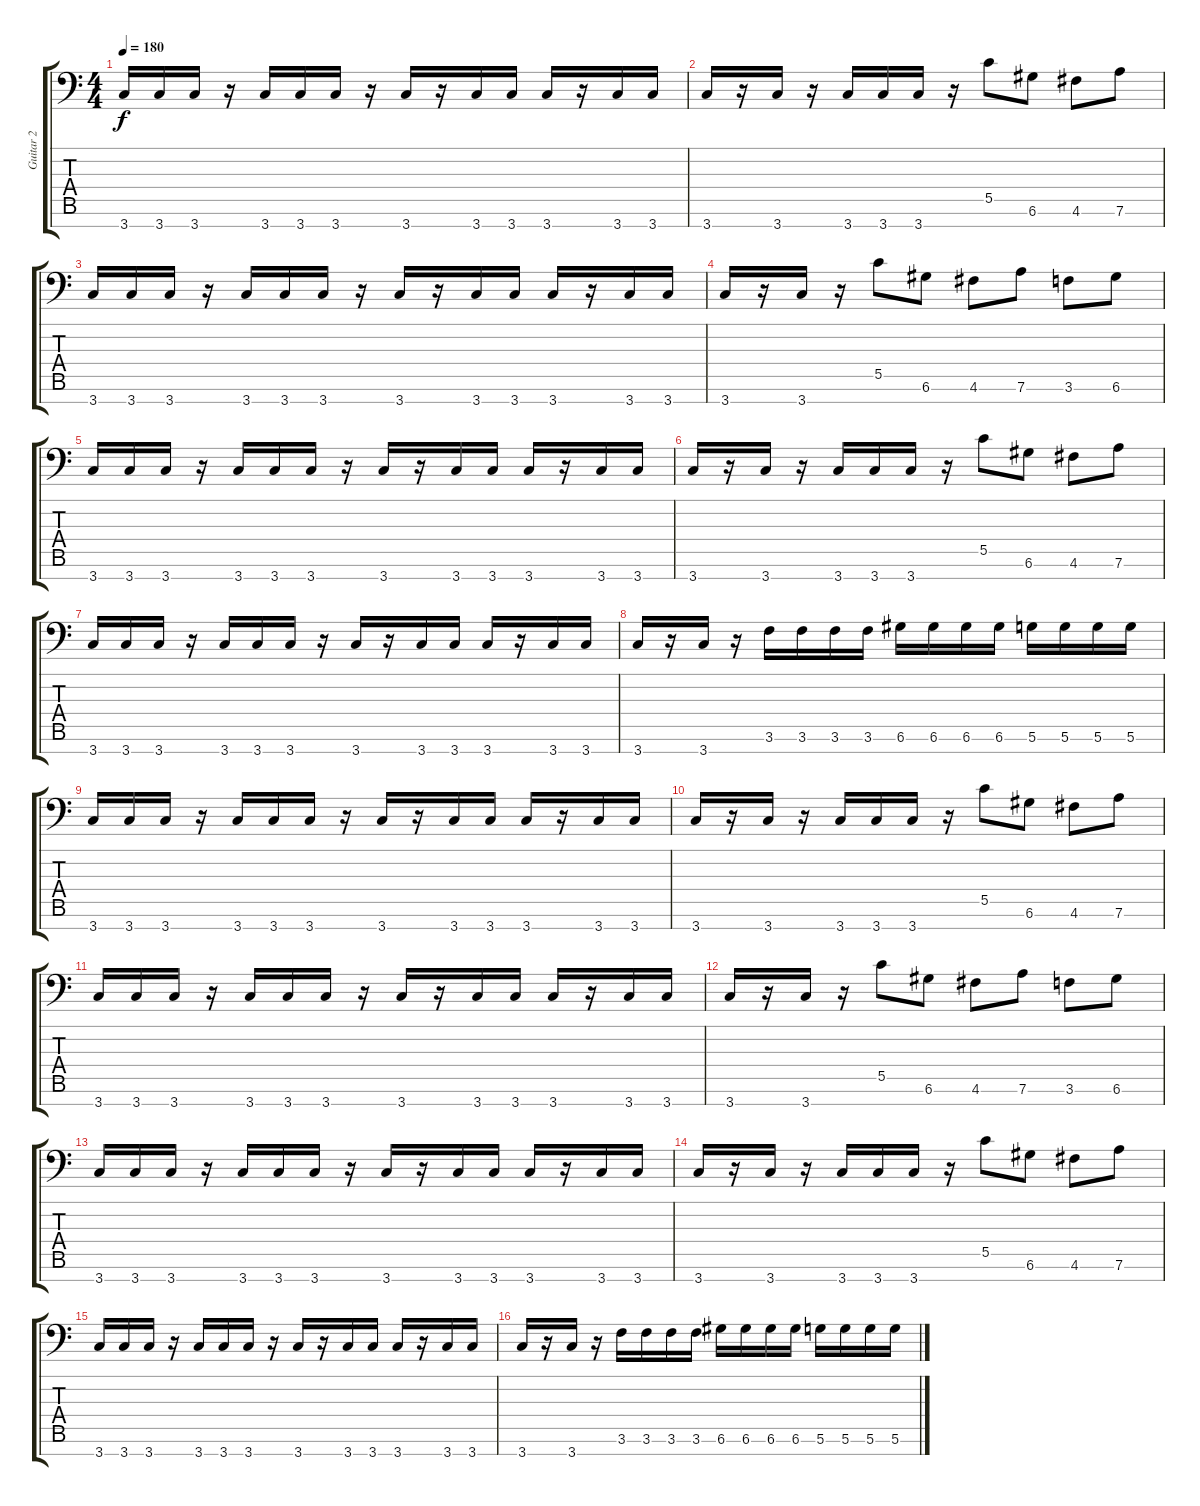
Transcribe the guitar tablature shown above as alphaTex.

\track ("Guitar 2" "Guitar 2") {instrument distortionguitar}
\staff {score tabs}
\tuning (D4 A3 F3 C3 G2 D2 A1) {hide}
\ts (4 4)
\tempo 180
\clef f4
\ks c
3.7.16{dy f} 3.7.16 3.7.16 r.16 3.7.16 3.7.16 3.7.16 r.16 3.7.16 r.16 3.7.16 3.7.16 3.7.16 r.16 3.7.16 3.7.16 |
3.7.16 r.16 3.7.16 r.16 3.7.16 3.7.16 3.7.16 r.16 5.5.8 6.6.8 4.6.8 7.6.8 |
3.7.16 3.7.16 3.7.16 r.16 3.7.16 3.7.16 3.7.16 r.16 3.7.16 r.16 3.7.16 3.7.16 3.7.16 r.16 3.7.16 3.7.16 |
3.7.16 r.16 3.7.16 r.16 5.5.8 6.6.8 4.6.8 7.6.8 3.6.8 6.6.8 |
3.7.16 3.7.16 3.7.16 r.16 3.7.16 3.7.16 3.7.16 r.16 3.7.16 r.16 3.7.16 3.7.16 3.7.16 r.16 3.7.16 3.7.16 |
3.7.16 r.16 3.7.16 r.16 3.7.16 3.7.16 3.7.16 r.16 5.5.8 6.6.8 4.6.8 7.6.8 |
3.7.16 3.7.16 3.7.16 r.16 3.7.16 3.7.16 3.7.16 r.16 3.7.16 r.16 3.7.16 3.7.16 3.7.16 r.16 3.7.16 3.7.16 |
3.7.16 r.16 3.7.16 r.16 3.6.16 3.6.16 3.6.16 3.6.16 6.6.16 6.6.16 6.6.16 6.6.16 5.6.16 5.6.16 5.6.16 5.6.16 |
3.7.16 3.7.16 3.7.16 r.16 3.7.16 3.7.16 3.7.16 r.16 3.7.16 r.16 3.7.16 3.7.16 3.7.16 r.16 3.7.16 3.7.16 |
3.7.16 r.16 3.7.16 r.16 3.7.16 3.7.16 3.7.16 r.16 5.5.8 6.6.8 4.6.8 7.6.8 |
3.7.16 3.7.16 3.7.16 r.16 3.7.16 3.7.16 3.7.16 r.16 3.7.16 r.16 3.7.16 3.7.16 3.7.16 r.16 3.7.16 3.7.16 |
3.7.16 r.16 3.7.16 r.16 5.5.8 6.6.8 4.6.8 7.6.8 3.6.8 6.6.8 |
3.7.16 3.7.16 3.7.16 r.16 3.7.16 3.7.16 3.7.16 r.16 3.7.16 r.16 3.7.16 3.7.16 3.7.16 r.16 3.7.16 3.7.16 |
3.7.16 r.16 3.7.16 r.16 3.7.16 3.7.16 3.7.16 r.16 5.5.8 6.6.8 4.6.8 7.6.8 |
3.7.16 3.7.16 3.7.16 r.16 3.7.16 3.7.16 3.7.16 r.16 3.7.16 r.16 3.7.16 3.7.16 3.7.16 r.16 3.7.16 3.7.16 |
3.7.16 r.16 3.7.16 r.16 3.6.16 3.6.16 3.6.16 3.6.16 6.6.16 6.6.16 6.6.16 6.6.16 5.6.16 5.6.16 5.6.16 5.6.16
